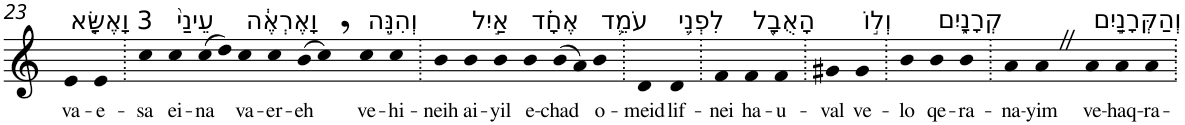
**kern	**text
*part1	*part1
*staff1	*staff1
*I"Piano	*
*I'Pno	*
!!LO:PB:g=z
*clefG2	*
*k[]	*
=23	=23
!LO:TX:a:t=3 וָאֶשָּׂ֤א	!
!	!LO:LY:b
4e	va-
!	!LO:LY:b
4e	-e-
=24.	=24.
!	!LO:LY:b
4cc	-sa
!LO:TX:a:t=עֵינַי֙	!
!	!LO:LY:b
4cc	ei-
!	!LO:LY:b
(>8cc	-na
8dd)	.
!LO:TX:a:t=וָאֶרְאֶ֔ה	!
!	!LO:LY:b
4cc	va-
!	!LO:LY:b
4cc	-er-
!	!LO:LY:b
(>8b	-eh
8cc,)	.
!LO:TX:a:t=וְהִנֵּ֣ה	!
!	!LO:LY:b
4cc	ve-
!	!LO:LY:b
4cc	-hi-
=25.	=25.
!	!LO:LY:b
4b	-neih
!LO:TX:a:t=אַ֣יִל	!
!	!LO:LY:b
4b	ai-
!	!LO:LY:b
4b	-yil
!LO:TX:a:t=אֶחָ֗ד	!
!	!LO:LY:b
4b	e-
!	!LO:LY:b
(>8b	-chad
8a)	.
!LO:TX:a:t=עֹמֵ֛ד	!
!	!LO:LY:b
4b	o-
=26.	=26.
!	!LO:LY:b
4d	-meid
!LO:TX:a:t=לִפְנֵ֥י	!
!	!LO:LY:b
4d	lif-
=27.	=27.
!	!LO:LY:b
4f	-nei
!LO:TX:a:t=הָאֻבָ֖ל	!
!	!LO:LY:b
4f	ha-
!	!LO:LY:b
4f	-u-
=28.	=28.
!	!LO:LY:b
4g#X	-val
!LO:TX:a:t=וְל֣וֹ	!
!	!LO:LY:b
4g#	ve-
=29.	=29.
!	!LO:LY:b
4b	-lo
!LO:TX:a:t=קְרָנָ֑יִם	!
!	!LO:LY:b
4b	qe-
!	!LO:LY:b
4b	-ra-
=30.	=30.
!	!LO:LY:b
4a	-na-
!	!LO:LY:b
4aZ	-yim
!LO:TX:a:t=וְהַקְּרָנַ֣יִם	!
!	!LO:LY:b
4a	ve-
!	!LO:LY:b
4a	-haq-
!	!LO:LY:b
4a	-ra-
=.	=.
*-	*-
